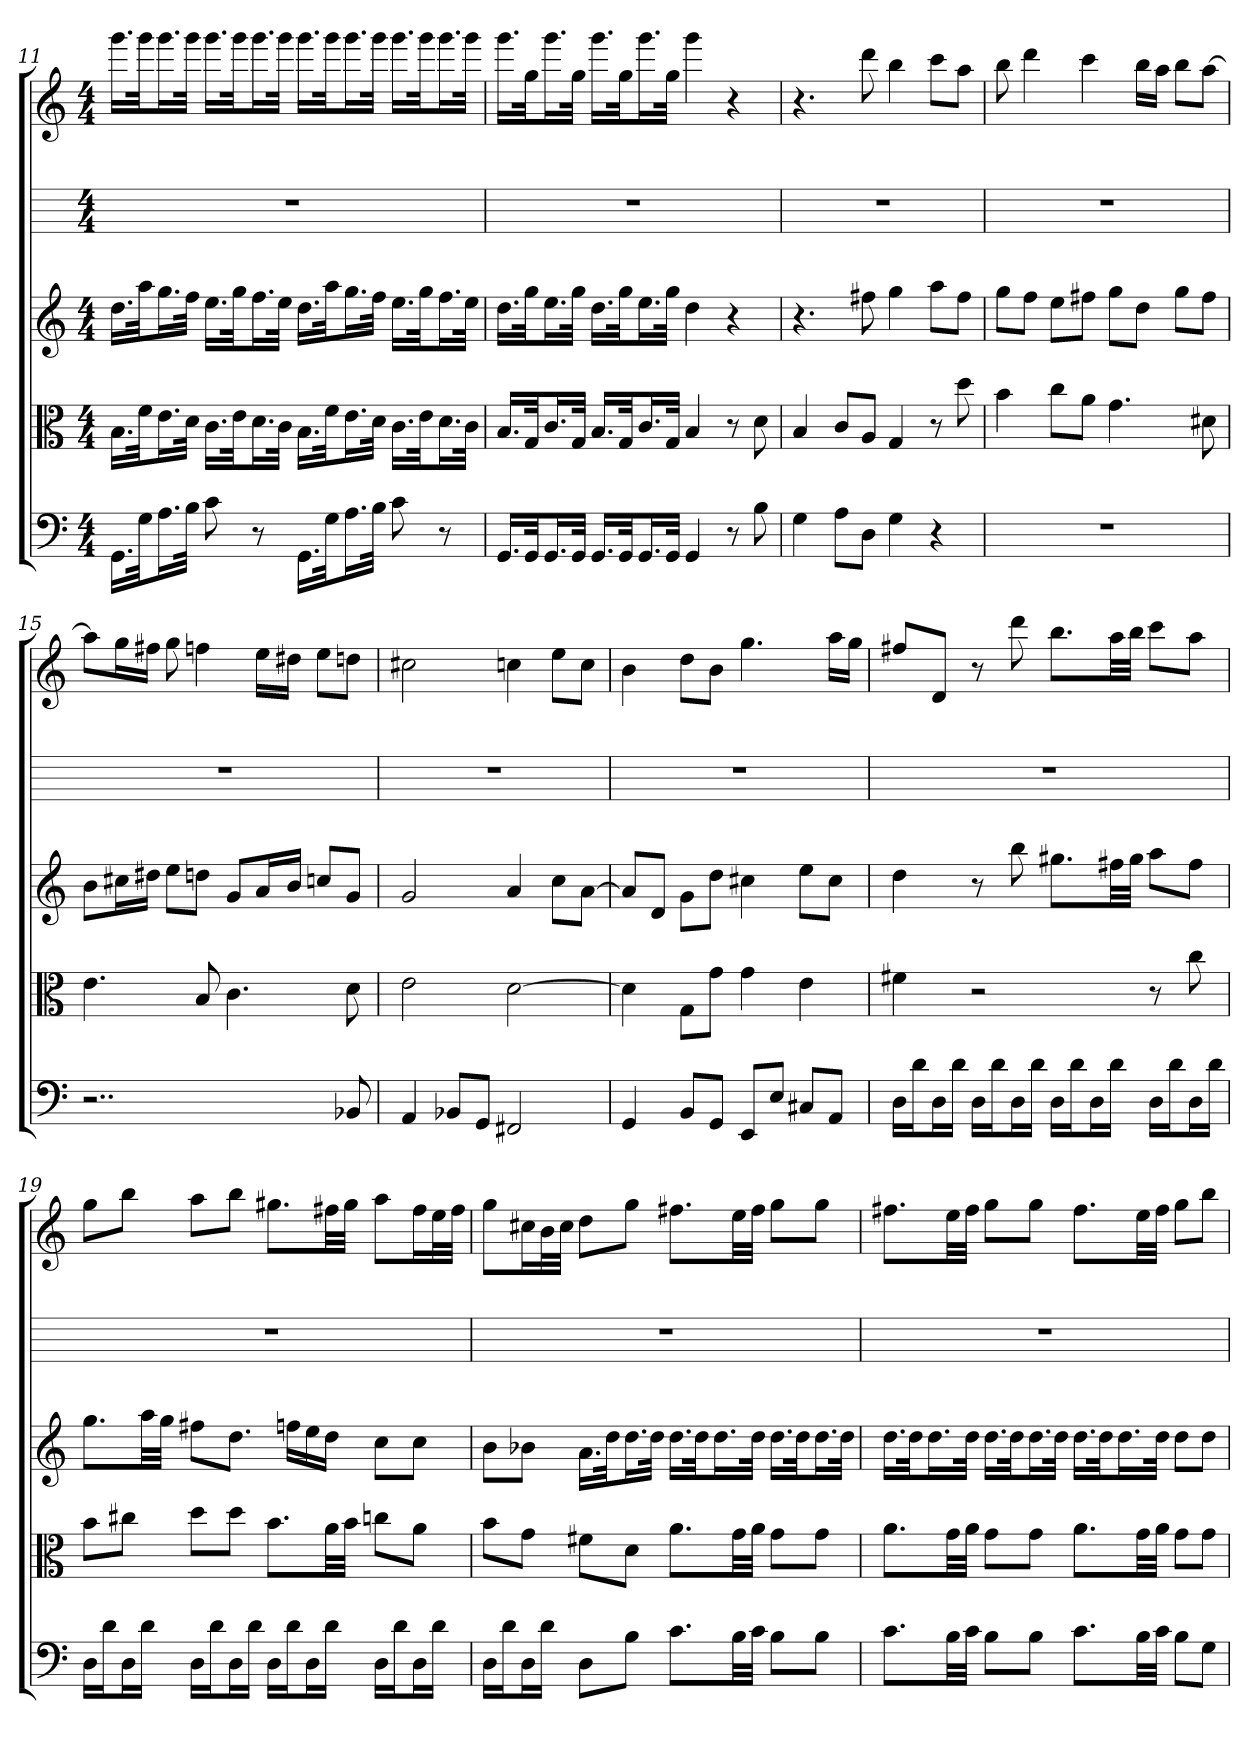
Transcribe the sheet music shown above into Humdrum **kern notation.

**kern	**kern	**kern	**kern	**kern
*part5	*part4	*part3	*part2	*part1
*staff5	*staff4	*staff3	*staff2	*staff1
*clefF4	*clefC3	*	*	*
*k[]	*k[]	*k[]	*k[]	*k[]
*C:	*C:	*C:	*C:	*C:
*M4/4	*M4/4	*M4/4	*M4/4	*M4/4
=11	=11	=11	=11	=11
16.GG\LL	16.B\LL	16.ddLL	1r	16.gggLL
32G\Jk	32f\Jk	32aaJk	.	32gggJk
16.A\L	16.e\L	16.ggL	.	16.gggL
32B\JJk	32d\JJk	32ffJJk	.	32gggJJk
8c	16.c\LL	16.eeLL	.	16.gggLL
.	32e\Jk	32ggJk	.	32gggJk
8r	16.d\L	16.ffL	.	16.gggL
.	32c\JJk	32eeJJk	.	32gggJJk
16.GG\LL	16.B\LL	16.ddLL	.	16.gggLL
32G\Jk	32f\Jk	32aaJk	.	32gggJk
16.A\L	16.e\L	16.ggL	.	16.gggL
32B\JJk	32d\JJk	32ffJJk	.	32gggJJk
8c	16.c\LL	16.eeLL	.	16.gggLL
.	32e\Jk	32ggJk	.	32gggJk
8r	16.d\L	16.ffL	.	16.gggL
.	32c\JJk	32eeJJk	.	32gggJJk
=12	=12	=12	=12	=12
16.GG/LL	16.B/LL	16.ddLL	1r	16.gggLL
32GG/Jk	32G/Jk	32ggJk	.	32ggJk
16.GG/L	16.c/L	16.eeL	.	16.gggL
32GG/JJk	32G/JJk	32ggJJk	.	32ggJJk
16.GG/LL	16.B/LL	16.ddLL	.	16.gggLL
32GG/Jk	32G/Jk	32ggJk	.	32ggJk
16.GG/L	16.c/L	16.eeL	.	16.gggL
32GG/JJk	32G/JJk	32ggJJk	.	32ggJJk
4GG	4B	4dd	.	4ggg
8r	8r	4r	.	4r
8B	8d	.	.	.
=13	=13	=13	=13	=13
4G	4B	4.r	1r	4.r
8A\L	8c/L	.	.	.
8D\J	8A/J	8ff#X	.	8ddd
4G	4G	4gg	.	4bb
4r	8r	8aaL	.	8cccL
.	8dd	8ff#J	.	8aaJ
=14	=14	=14	=14	=14
1r	4b	8ggL	1r	8bb
.	.	8ffJ	.	4ddd
.	8cc\L	8eeL	.	.
.	8a\J	8ff#XJ	.	4ccc
.	4.g	8ggL	.	.
.	.	8ddJ	.	16bbLL
.	.	.	.	16aaJJ
.	.	8ggL	.	8bbL
.	8d#X	8ff#J	.	[8aaJ
=15	=15	=15	=15	=15
2..r	4.e	8bL	1r	8aaL]
.	.	16cc#XL	.	16ggL
.	.	16dd#XJJ	.	16ff#XJJ
.	.	8eeL	.	8gg
.	8B	8ddnJ	.	4ffn
.	4.c	8gL	.	.
.	.	16aL	.	16eeLL
.	.	16bJJ	.	16dd#XJJ
.	.	8ccnL	.	8eeL
8BB-X	8d	8gJ	.	8ddnJ
=16	=16	=16	=16	=16
4AA	2e	2g	1r	2cc#X
8BB-X/L	.	.	.	.
8GG/J	.	.	.	.
2FF#X	[2d	4a	.	4ccn
.	.	8ccL	.	8eeL
.	.	[8aJ	.	8ccJ
=17	=17	=17	=17	=17
4GG	4d]	8aL]	1r	4b
.	.	8dJ	.	.
8BB/L	8G\L	8gL	.	8ddL
8GG/J	8g\J	8ddJ	.	8bJ
8EE/L	4g	4cc#X	.	4.gg
8E/J	.	.	.	.
8C#X/L	4e	8eeL	.	.
8AA/J	.	8cc#J	.	16aaLL
.	.	.	.	16ggJJ
=18	=18	=18	=18	=18
16D\LL	4f#X	4dd	1r	8ff#XL
16d\J	.	.	.	.
16D\L	.	.	.	8dJ
16d\JJ	.	.	.	.
16D\LL	2r	8r	.	8r
16d\J	.	.	.	.
16D\L	.	8bb	.	8ddd
16d\JJ	.	.	.	.
16D\LL	.	8.gg#XL	.	8.bbL
16d\J	.	.	.	.
16D\L	.	.	.	.
16d\JJ	.	32ff#XLL	.	32aaLL
.	.	32gg#JJJ	.	32bbJJJ
16D\LL	8r	8aaL	.	8cccL
16d\J	.	.	.	.
16D\L	8cc	8ff#J	.	8aaJ
16d\JJ	.	.	.	.
=19	=19	=19	=19	=19
16D\LL	8b\L	8.ggL	1r	8ggL
16d\J	.	.	.	.
16D\L	8cc#X\J	.	.	8bbJ
16d\JJ	.	32aaLL	.	.
.	.	32ggJJJ	.	.
16D\LL	8dd\L	8ff#XL	.	8aaL
16d\J	.	.	.	.
16D\L	8dd\J	8.ddJ	.	8bbJ
16d\JJ	.	.	.	.
16D\LL	8.b\L	.	.	8.gg#XL
16d\J	.	16ffnLL	.	.
16D\L	.	16ee	.	.
16d\JJ	32a\LL	16ddJJ	.	32ff#XLL
.	32b\JJJ	.	.	32gg#JJJ
16D\LL	8ccn\L	8ccL	.	8aaL
16d\J	.	.	.	.
16D\L	8a\J	8ccJ	.	16ff#L
16d\JJ	.	.	.	32eeL
.	.	.	.	32ff#JJJ
=20	=20	=20	=20	=20
16D\LL	8b\L	8bL	1r	8ggL
16d\J	.	.	.	.
16D\L	8g\J	8b-XJ	.	16cc#XL
16d\JJ	.	.	.	32bL
.	.	.	.	32cc#JJJ
8D\L	8f#X\L	16.aLL	.	8ddL
.	.	32ddJk	.	.
8B\J	8d\J	16.ddL	.	8ggJ
.	.	32ddJJk	.	.
8.c\L	8.a\L	16.ddLL	.	8.ff#XL
.	.	32ddJk	.	.
.	.	16.ddL	.	.
32B\LL	32g\LL	.	.	32eeLL
32c\JJJ	32a\JJJ	32ddJJk	.	32ff#JJJ
8B\L	8g\L	16.ddLL	.	8ggL
.	.	32ddJk	.	.
8B\J	8g\J	16.ddL	.	8ggJ
.	.	32ddJJk	.	.
=21	=21	=21	=21	=21
8.c\L	8.a\L	16.ddLL	1r	8.ff#XL
.	.	32ddJk	.	.
.	.	16.ddL	.	.
32B\LL	32g\LL	.	.	32eeLL
32c\JJJ	32a\JJJ	32ddJJk	.	32ff#JJJ
8B\L	8g\L	16.ddLL	.	8ggL
.	.	32ddJk	.	.
8B\J	8g\J	16.ddL	.	8ggJ
.	.	32ddJJk	.	.
8.c\L	8.a\L	16.ddLL	.	8.ff#L
.	.	32ddJk	.	.
.	.	16.ddL	.	.
32B\LL	32g\LL	.	.	32eeLL
32c\JJJ	32a\JJJ	32ddJJk	.	32ff#JJJ
8B\L	8g\L	8ddL	.	8ggL
8G\J	8g\J	8ddJ	.	8bbJ
=	=	=	=	=
*-	*-	*-	*-	*-
